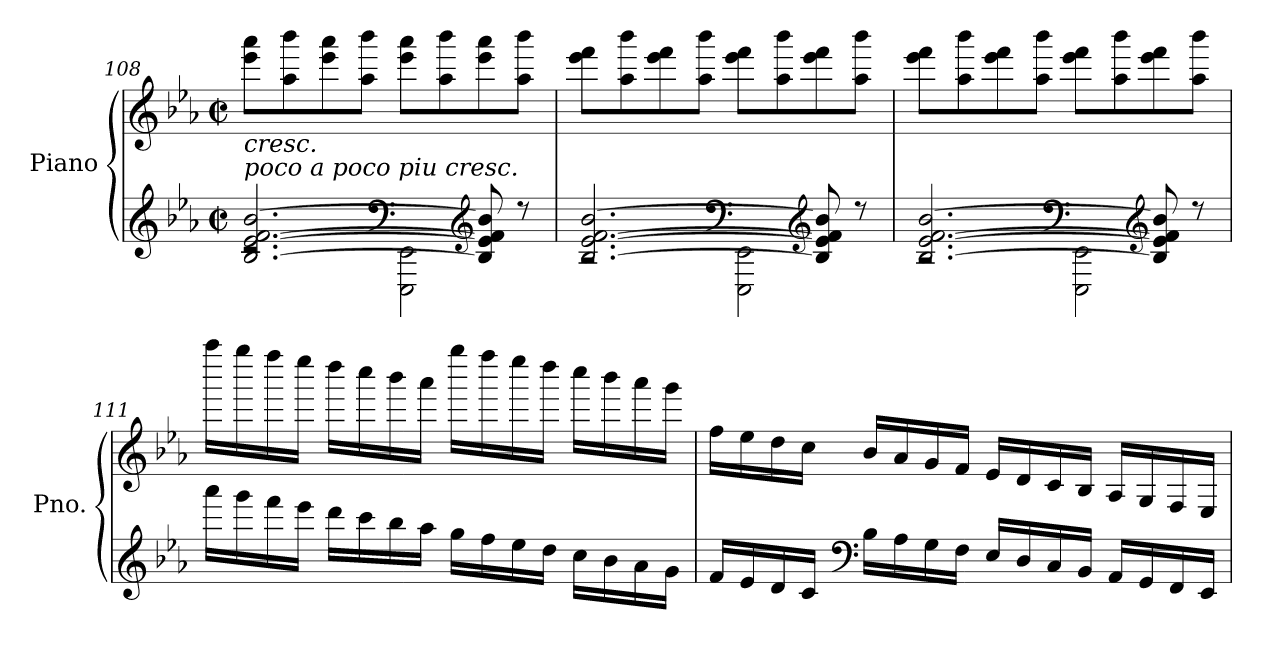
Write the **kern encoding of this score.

**kern	**kern
*part1	*part1
*staff2	*staff1
*I"Piano	*
*I'Pno.	*
*clefG2	*clefG2
*k[b-e-a-]	*k[b-e-a-]
*M2/2	*M2/2
*met(c|)	*met(c|)
=108	=108
*^	*
!	!	!LO:TX:b:i:t=cresc.
!LO:TX:a:i:t=poco a poco piu cresc.	!	!
[2.B-/ [2.e-/ [2.f/ [2.b-/	2rc	8eee-\ 8aaa-\L
.	.	8aa-\ 8bbb-\
.	.	8eee-\ 8aaa-\
.	.	8aa-\ 8bbb-\J
*clefF4	*	*
.	2EEE-\ 2EE-\	8eee-\ 8aaa-\L
.	.	8aa-\ 8bbb-\
*clefG2	*	*
8B-/] 8e-/] 8f/] 8b-/]	.	8eee-\ 8aaa-\
8r	.	8aa-\ 8bbb-\J
=109	=109	=109
[2.B-/ [2.e-/ [2.f/ [2.b-/	2rA	8eee-\ 8fff\L
.	.	8aa-\ 8bbb-\
.	.	8eee-\ 8fff\
.	.	8aa-\ 8bbb-\J
*clefF4	*	*
.	2EEE-\ 2EE-\	8eee-\ 8fff\L
.	.	8aa-\ 8bbb-\
*clefG2	*	*
8B-/] 8e-/] 8f/] 8b-/]	.	8eee-\ 8fff\
8r	.	8aa-\ 8bbb-\J
=110	=110	=110
[2.B-/ [2.e-/ [2.f/ [2.b-/	2rA	8eee-\ 8fff\L
.	.	8aa-\ 8bbb-\
.	.	8eee-\ 8fff\
.	.	8aa-\ 8bbb-\J
*clefF4	*	*
.	2EEE-\ 2EE-\	8eee-\ 8fff\L
.	.	8aa-\ 8bbb-\
*clefG2	*	*
8B-/] 8e-/] 8f/] 8b-/]	.	8eee-\ 8fff\
8r	.	8aa-\ 8bbb-\J
*v	*v	*
!!LO:LB:g=z
=111	=111
16aaa-\LL	16aaaa-\LL
16ggg\	16gggg\
16fff\	16ffff\
16eee-\JJ	16eeee-\JJ
16ddd\LL	16dddd\LL
16ccc\	16cccc\
16bb-\	16bbb-\
16aa-\JJ	16aaa-\JJ
16gg\LL	16gggg\LL
16ff\	16ffff\
16ee-\	16eeee-\
16dd\JJ	16dddd\JJ
16cc\LL	16cccc\LL
16b-\	16bbb-\
16a-\	16aaa-\
16g\JJ	16ggg\JJ
=112	=112
16f/LL	16ff\LL
16e-/	16ee-\
16d/	16dd\
16c/JJ	16cc\JJ
*clefF4	*
16B-\LL	16b-/LL
16A-\	16a-/
16G\	16g/
16F\JJ	16f/JJ
16E-/LL	16e-/LL
16D/	16d/
16C/	16c/
16BB-/JJ	16B-/JJ
16AA-/LL	16A-/LL
16GG/	16G/
16FF/	16F/
16EE-/JJ	16E-/JJ
=	=
*-	*-
